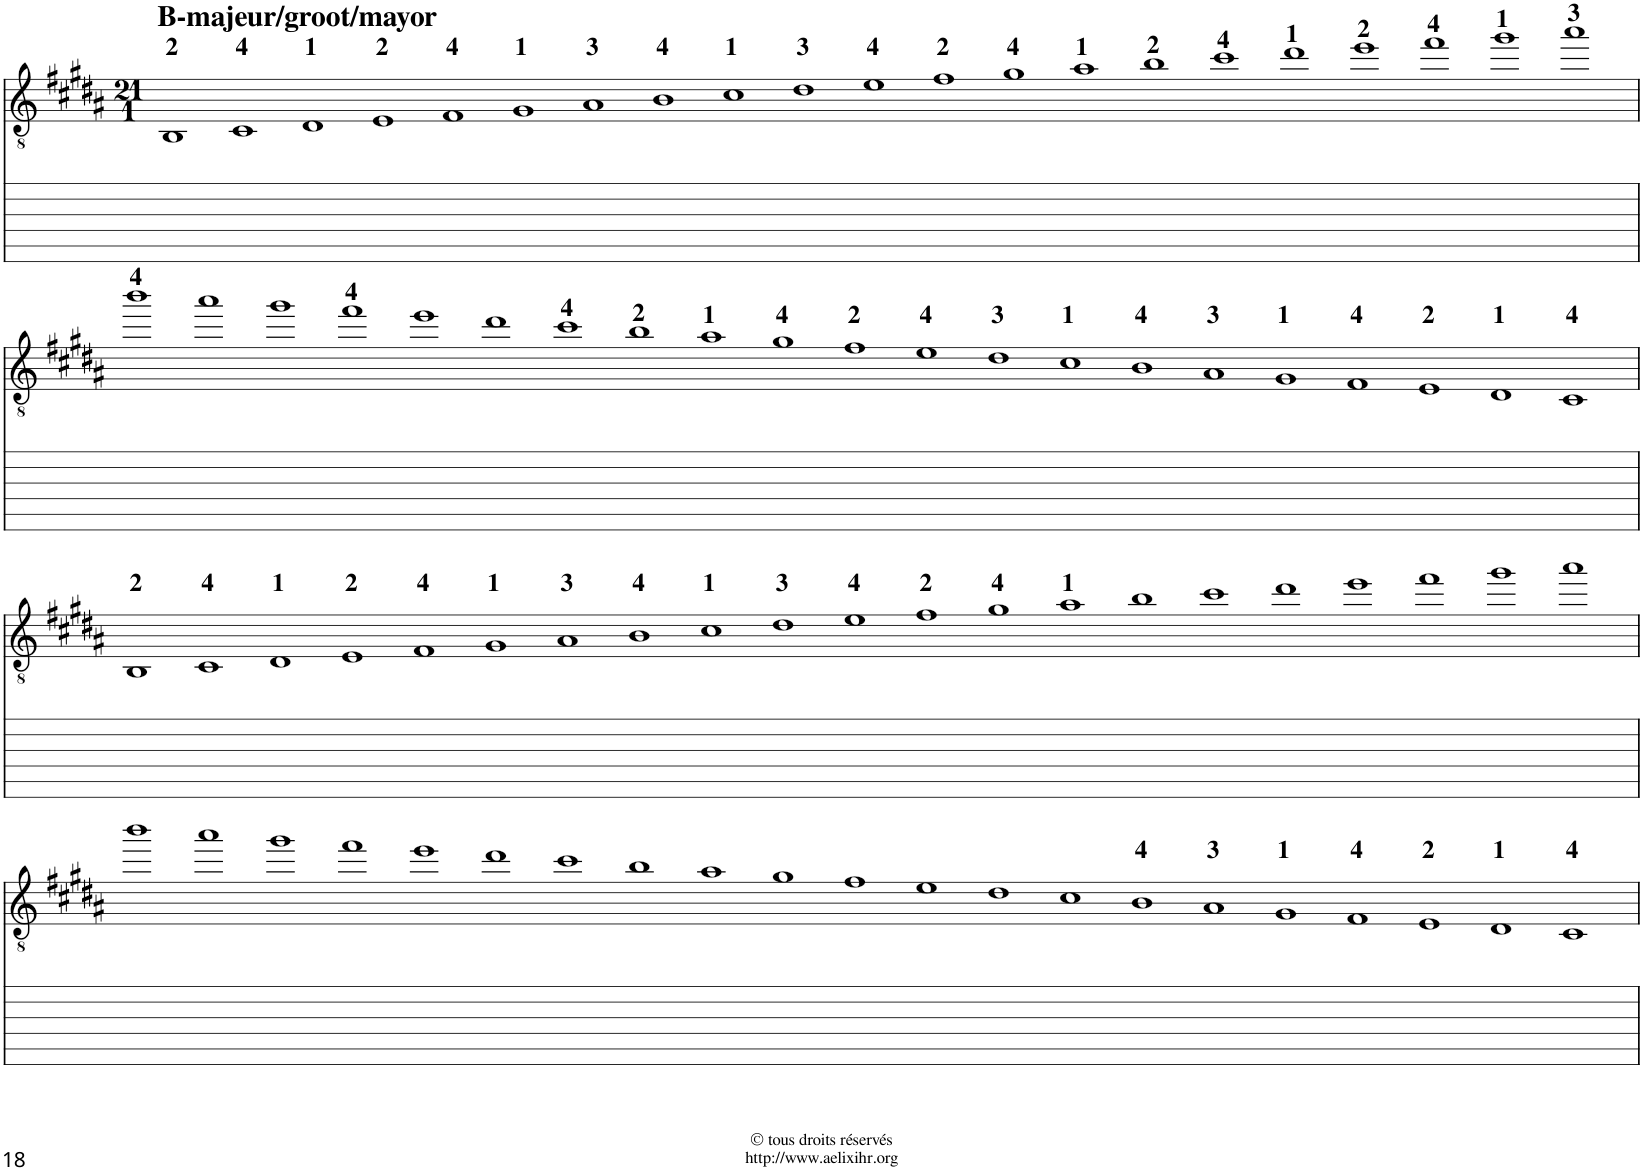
**kern
*part1
*staff1
*I"gt
!!LO:PB:g=z
*clefGv2
*k[f#c#g#d#a#]
*M21/1
=80
!LO:TX:a:B:t=2
!LO:TX:a:B:t=B-majeur/groot/mayor
1BB
!LO:TX:a:B:t=4
1C#
!LO:TX:a:B:t=1
1D#
!LO:TX:a:B:t=2
1E
!LO:TX:a:B:t=4
1F#
!LO:TX:a:B:t=1
1G#
!LO:TX:a:B:t=3
1A#
!LO:TX:a:B:t=4
1B
!LO:TX:a:B:t=1
1c#
!LO:TX:a:B:t=3
1d#
!LO:TX:a:B:t=4
1e
!LO:TX:a:B:t=2
1f#
!LO:TX:a:B:t=4
1g#
!LO:TX:a:B:t=1
1a#
!LO:TX:a:B:t=2
1b
!LO:TX:a:B:t=4
1cc#
!LO:TX:a:B:t=1
1dd#
!LO:TX:a:B:t=2
1ee
!LO:TX:a:B:t=4
1ff#
!LO:TX:a:B:t=1
1gg#
!LO:TX:a:B:t=3
1aa#
!!LO:LB:g=z
=81
!LO:TX:a:B:t=4
1bb
1aa#
1gg#
!LO:TX:a:B:t=4
1ff#
1ee
1dd#
!LO:TX:a:B:t=4
1cc#
!LO:TX:a:B:t=2
1b
!LO:TX:a:B:t=1
1a#
!LO:TX:a:B:t=4
1g#
!LO:TX:a:B:t=2
1f#
!LO:TX:a:B:t=4
1e
!LO:TX:a:B:t=3
1d#
!LO:TX:a:B:t=1
1c#
!LO:TX:a:B:t=4
1B
!LO:TX:a:B:t=3
1A#
!LO:TX:a:B:t=1
1G#
!LO:TX:a:B:t=4
1F#
!LO:TX:a:B:t=2
1E
!LO:TX:a:B:t=1
1D#
!LO:TX:a:B:t=4
1C#
!!LO:LB:g=z
=82
!LO:TX:a:B:t=2
1BB
!LO:TX:a:B:t=4
1C#
!LO:TX:a:B:t=1
1D#
!LO:TX:a:B:t=2
1E
!LO:TX:a:B:t=4
1F#
!LO:TX:a:B:t=1
1G#
!LO:TX:a:B:t=3
1A#
!LO:TX:a:B:t=4
1B
!LO:TX:a:B:t=1
1c#
!LO:TX:a:B:t=3
1d#
!LO:TX:a:B:t=4
1e
!LO:TX:a:B:t=2
1f#
!LO:TX:a:B:t=4
1g#
!LO:TX:a:B:t=1
1a#
1b
1cc#
1dd#
1ee
1ff#
1gg#
1aa#
!!LO:LB:g=z
=83
1bb
1aa#
1gg#
1ff#
1ee
1dd#
1cc#
1b
1a#
1g#
1f#
1e
1d#
1c#
!LO:TX:a:B:t=4
1B
!LO:TX:a:B:t=3
1A#
!LO:TX:a:B:t=1
1G#
!LO:TX:a:B:t=4
1F#
!LO:TX:a:B:t=2
1E
!LO:TX:a:B:t=1
1D#
!LO:TX:a:B:t=4
1C#
=
*-
